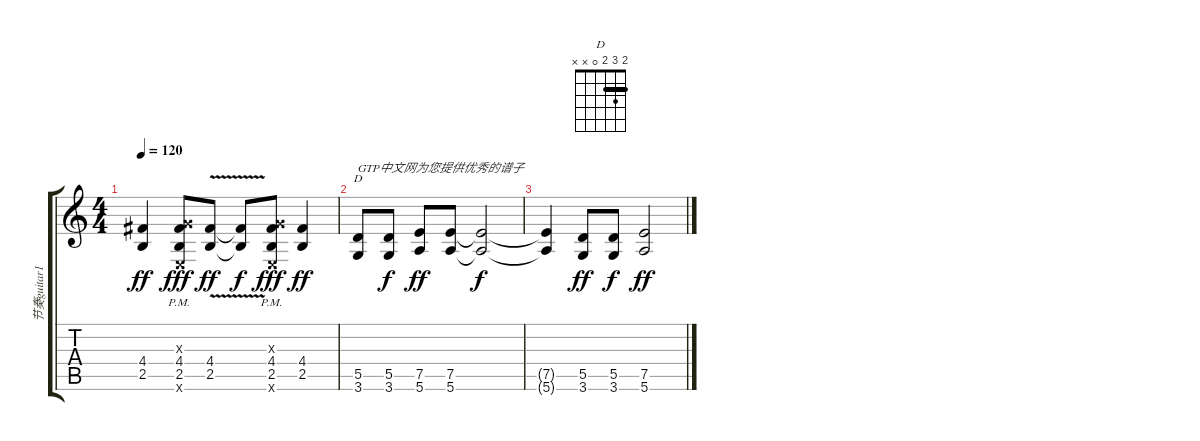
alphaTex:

\track ("节奏guitar1" "节奏guitar1") {instrument distortionguitar}
\staff {score tabs}
\tuning (E4 B3 G3 D3 A2 E2) {hide}
\chord ("D" 2 3 2 0 x x) {barre 2}
\ts (4 4)
\tempo 120
\clef g2
\ks c
(4.4 2.5).4{dy ff} (0.3{x} 4.4{pm} 2.5{pm} 0.6{x}).8{dy fff} (4.4{v} 2.5{v}).8{dy ff} (4.4{t} 2.5{t}).8{dy f} (0.3{x} 4.4{pm} 2.5{pm} 0.6{x}).8{dy fff} (4.4 2.5).4{dy ff} |
(5.5 3.6).8{ch "D" txt "GTP中文网为您提供优秀的谱子"} (5.5 3.6).8{dy f} (7.5 5.6).8{dy ff} (7.5 5.6).8 (7.5{t} 5.6{t}).2{dy f} |
(7.5{t} 5.6{t}).4 (5.5 3.6).8{dy ff} (5.5 3.6).8{dy f} (7.5 5.6).2{dy ff}
